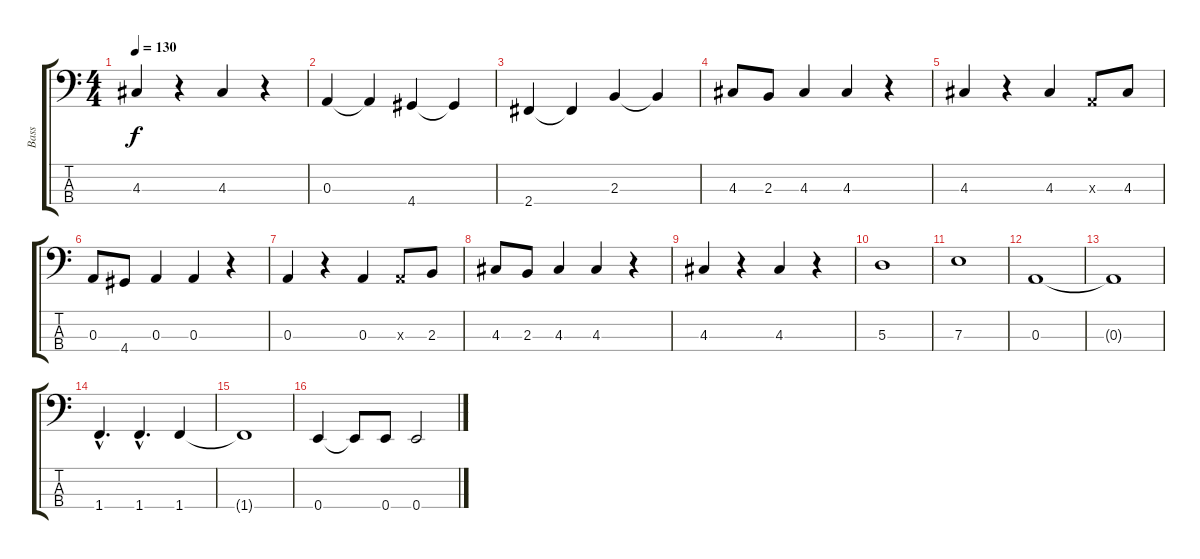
\track ("Bass" "Bass") {instrument electricbassfinger}
\staff {score tabs}
\tuning (G2 D2 A1 E1) {hide}
\ts (4 4)
\tempo 130
\clef f4
\ks c
4.3.4{dy f} r.4 4.3.4 r.4 |
0.3.4 0.3{t}.4 4.4.4 4.4{t}.4 |
2.4.4 2.4{t}.4 2.3.4 2.3{t}.4 |
4.3.8 2.3.8 4.3.4 4.3.4 r.4 |
4.3.4 r.4 4.3.4 0.3{x}.8 4.3.8 |
0.3.8 4.4.8 0.3.4 0.3.4 r.4 |
0.3.4 r.4 0.3.4 0.3{x}.8 2.3.8 |
4.3.8 2.3.8 4.3.4 4.3.4 r.4 |
4.3.4 r.4 4.3.4 r.4 |
5.3.1 |
7.3.1 |
0.3.1 |
0.3{t}.1 |
1.4{hac}.4{d} 1.4{hac}.4{d} 1.4.4 |
1.4{t}.1 |
0.4.4 0.4{t}.8 0.4.8 0.4.2
